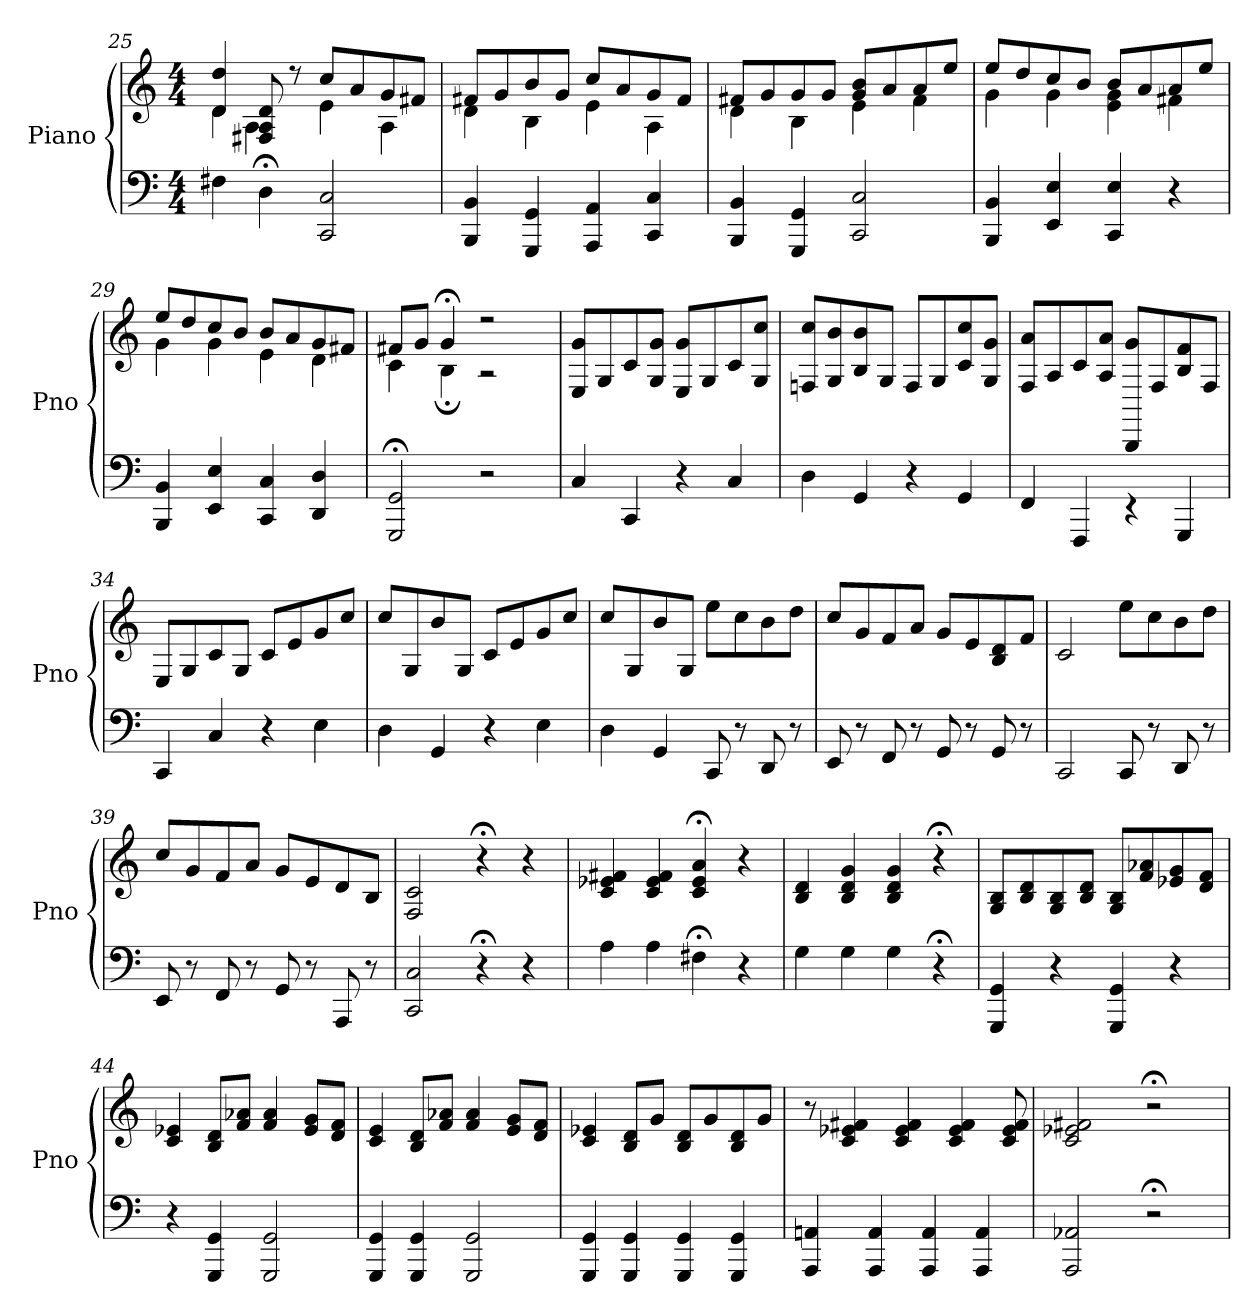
**kern	**kern
*part1	*part1
*staff2	*staff1
*I"Piano	*
*I'Pno	*
*clefF4	*clefG2
*k[]	*k[]
*M4/4	*M4/4
=25	=25
*	*^
4F#X\	4d/ 4dd/	4d\
4D;<\	8F#X/ 8A/ 8d/	4A\
*	*MM60	*
.	8r	.
*	*MM75	*
2CC/ 2C/	8cc/L	4e\
.	8a/	.
.	8g/	4A\
.	8f#X/J	.
=26	=26	=26
4BBB/ 4BB/	8f#X/L	4d\
.	8g/	.
4GGG/ 4GG/	8b/	4B\
.	8g/J	.
4AAA/ 4AA/	8cc/L	4e\
.	8a/	.
4CC/ 4C/	8g/	4A\
.	8f#/J	.
=27	=27	=27
4BBB/ 4BB/	8f#X/L	4d\
.	8g/	.
4GGG/ 4GG/	8g/	4B\
.	8g/J	.
2CC/ 2C/	8g/ 8b/L	4e\
.	8a/	.
.	8a/	4f#\
.	8ee/J	.
=28	=28	=28
4BBB/ 4BB/	8ee/L	4g\
.	8dd/	.
4EE/ 4E/	8cc/	4g\
.	8b/J	.
4CC/ 4E/	8b/L	4e\ 4g\
.	8a/	.
4r	8a/	4f#X\
.	8ee/J	.
!!LO:LB:g=z	!!
=29	=29	=29
4BBB/ 4BB/	8ee/L	4g\
.	8dd/	.
4EE/ 4E/	8cc/	4g\
.	8b/J	.
4CC/ 4C/	8b/L	4e\
.	8a/	.
4DD/ 4D/	8g/	4d\
.	8f#X/J	.
=30	=30	=30
*	*	*^
2GGG/;< 2GG/;<	8f#X/L	4c\	2.ryy
.	8g/J	.	.
.	4g;</	4B;\	.
2r	2r	2r	.
*	*MM85	*	*
.	.	.	4ryy
*	*v	*v	*v
=31	=31
4C/	8E/ 8g/L
.	8G/
4CC/	8c/
.	8G/ 8g/J
4r	8E/ 8g/L
.	8G/
4C/	8c/
.	8G/ 8cc/J
=32	=32
4D\	8Fn/ 8cc/L
.	8G/ 8b/
4GG/	8B/ 8b/
.	8G/J
4r	8F/L
.	8G/
4GG/	8c/ 8cc/
.	8G/ 8g/J
=33	=33
4FF/	8F/ 8a/L
.	8A/
4FFF/	8c/
.	8A/ 8a/J
4rEE	8BBB/ 8g/L
.	8F/
4GGG/	8B/ 8f/
.	8F/J
!!LO:PB:g=z
=34	=34
4CC/	8E/L
.	8G/
4C/	8c/
.	8G/J
4r	8c/L
.	8e/
4E\	8g/
.	8cc/J
=35	=35
4D\	8cc/L
.	8G/
4GG/	8b/
.	8G/J
4r	8c/L
.	8e/
4E\	8g/
.	8cc/J
=36	=36
4D\	8cc/L
.	8G/
4GG/	8b/
.	8G/J
8CC/	8ee\L
8r	8cc\
8DD/	8b\
8r	8dd\J
=37	=37
8EE/	8cc/L
8r	8g/
8FF/	8f/
8r	8a/J
8GG/	8g/L
8r	8e/
8GG/	8B/ 8d/
8r	8f/J
=38	=38
2CC/	2c/
8CC/	8ee\L
8r	8cc\
8DD/	8b\
8r	8dd\J
!!LO:LB:g=z
=39	=39
8EE/	8cc/L
8r	8g/
8FF/	8f/
8r	8a/J
8GG/	8g/L
8r	8e/
8AAA/	8d/
8r	8B/J
=40	=40
2CC/ 2C/	2F/ 2c/
4r;<	4r;<
*	*MM75
4r	4r
=41	=41
4A\	4c/ 4e-X/ 4f#X/
4A\	4c/ 4e-/ 4f#/
4F#X;<\	4c/;< 4e-/;< 4a/;<
4r	4r
=42	=42
4G\	4B/ 4d/
4G\	4B/ 4d/ 4g/
4G\	4B/ 4d/ 4g/
4r;<	4r;<
=43	=43
4GGG/ 4GG/	8G/ 8B/L
.	8B/ 8d/
4r	8G/ 8B/
.	8B/ 8d/J
4GGG/ 4GG/	8G/ 8B/L
*	*MM75
.	8f/ 8a-X/
4r	8e-X/ 8g/
.	8d/ 8f/J
=44	=44
4r	4c/ 4e-X/
4GGG/ 4GG/	8B/ 8d/L
.	8f/ 8a-X/J
2GGG/ 2GG/	4f/ 4a-/
.	8e-/ 8g/L
.	8d/ 8f/J
=45	=45
4GGG/ 4GG/	4c/ 4e/
4GGG/ 4GG/	8B/ 8d/L
.	8f/ 8a-X/J
2GGG/ 2GG/	4f/ 4a-/
.	8e/ 8g/L
.	8d/ 8f/J
!!LO:LB:g=z
=46	=46
4GGG/ 4GG/	4c/ 4e-X/
4GGG/ 4GG/	8B/ 8d/L
.	8g/J
4GGG/ 4GG/	8B/ 8d/L
.	8g/
4GGG/ 4GG/	8B/ 8d/
.	8g/J
=47	=47
4AAA/ 4AAn/	8r
.	4c/ 4e-X/ 4f#X/
4AAA/ 4AA/	.
.	4c/ 4e-/ 4f#/
4AAA/ 4AA/	.
.	4c/ 4e-/ 4f#/
4AAA/ 4AA/	.
.	8c/ 8e-/ 8f#/
=48	=48
*	*^
*	*	*^
2AAA/ 2AA-X/	2c/ 2e-X/ 2f#X/	4ryy	2.ryy
*	*MM180	*	*
.	.	2.ryy	.
2r;<	2r;<	.	.
*	*MM60	*	*
.	.	.	4ryy
*	*v	*v	*v
=	=
*-	*-
